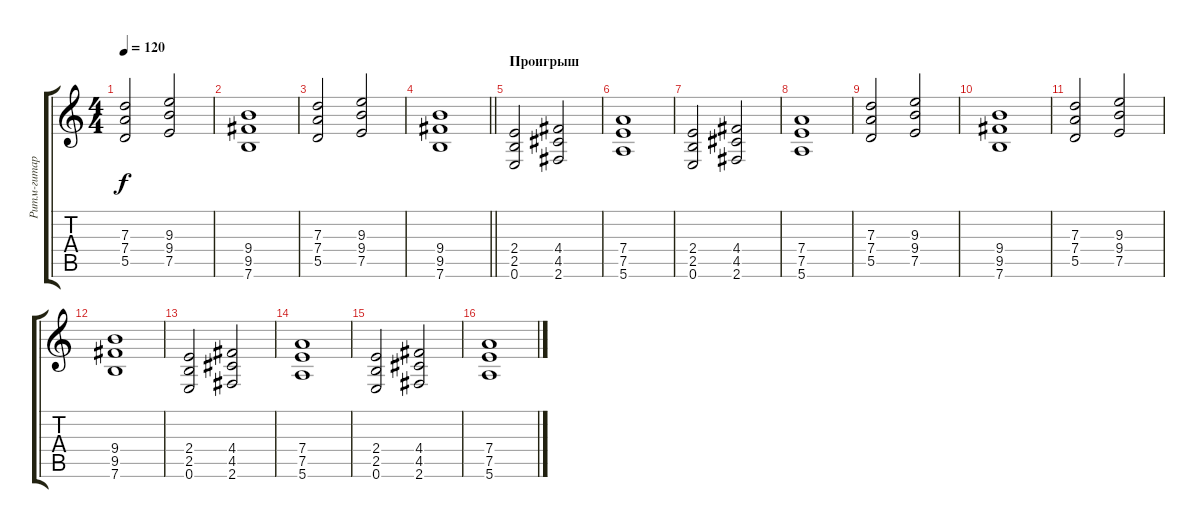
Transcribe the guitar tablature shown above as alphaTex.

\track ("Ритм-гитара" "Ритм-гитар") {instrument overdrivenguitar}
\staff {score tabs}
\tuning (E4 B3 G3 D3 A2 E2) {hide}
\ts (4 4)
\tempo 120
\clef g2
\ks c
(7.3 7.4 5.5).2{dy f} (9.3 9.4 7.5).2 |
(9.4 9.5 7.6).1 |
(7.3 7.4 5.5).2 (9.3 9.4 7.5).2 |
\barLineRight lightlight
(9.4 9.5 7.6).1 |
\section ("" "Проигрыш")
(2.4 2.5 0.6).2 (4.4 4.5 2.6).2 |
(7.4 7.5 5.6).1 |
(2.4 2.5 0.6).2 (4.4 4.5 2.6).2 |
(7.4 7.5 5.6).1 |
(7.3 7.4 5.5).2 (9.3 9.4 7.5).2 |
(9.4 9.5 7.6).1 |
(7.3 7.4 5.5).2 (9.3 9.4 7.5).2 |
(9.4 9.5 7.6).1 |
(2.4 2.5 0.6).2 (4.4 4.5 2.6).2 |
(7.4 7.5 5.6).1 |
(2.4 2.5 0.6).2 (4.4 4.5 2.6).2 |
(7.4 7.5 5.6).1
